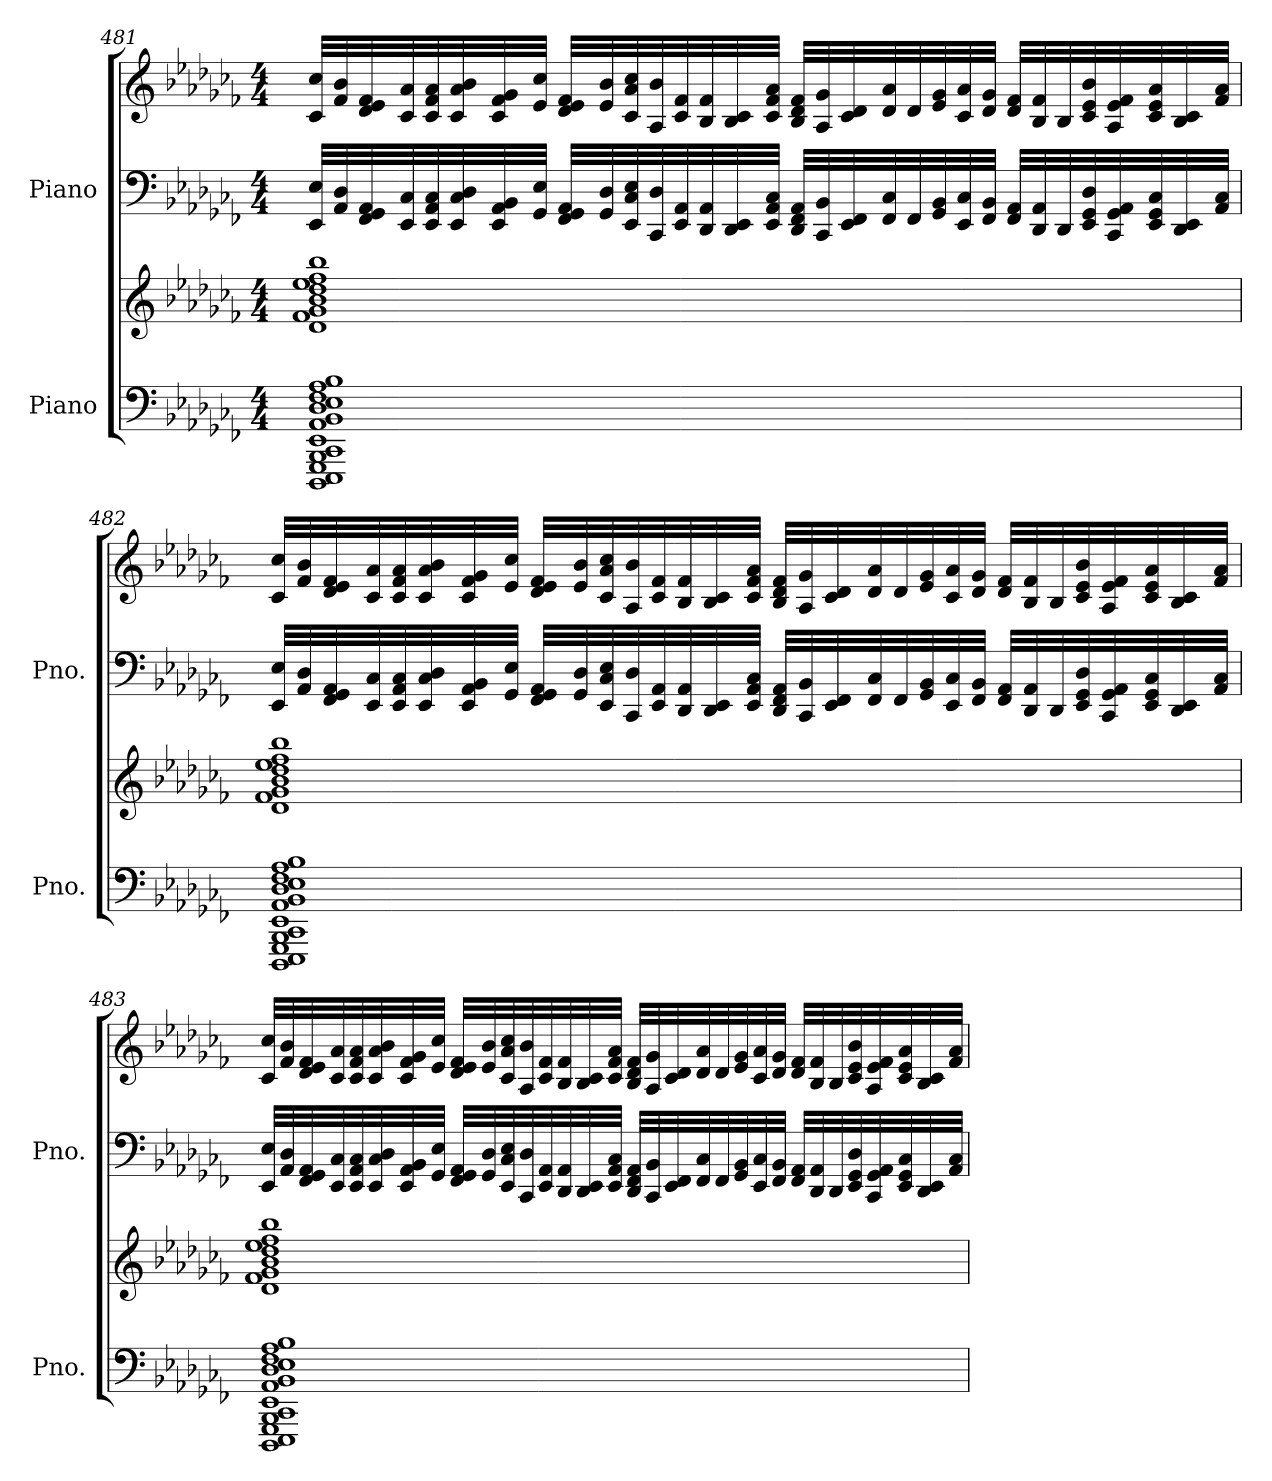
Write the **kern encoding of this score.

**kern	**kern	**kern	**kern
*part2	*part2	*part1	*part1
*staff4	*staff3	*staff2	*staff1
*I"Piano	*	*I"Piano	*
*I'Pno.	*	*I'Pno.	*
!!LO:LB:g=z
*clefF4	*clefG2	*clefF4	*clefG2
*ITrd14c24	*ITrd14c24	*ITrd-21c-36	*ITrd-21c-36
*k[b-e-a-d-g-c-f-]	*k[b-e-a-d-g-c-f-]	*k[b-e-a-d-g-c-f-]	*k[b-e-a-d-g-c-f-]
*M4/4	*M4/4	*M4/4	*M4/4
=481	=481	=481	=481
1DDDDD- 1EEEEE- 1GGGGG- 1BBBBB- 1CCCC- 1EEEE- 1AAAA- 1BBBB- 1DDD- 1EEE- 1FFF- 1AAA- 1BBB-	1DD- 1FF- 1GG- 1BB- 1D- 1E- 1F- 1B-	32ee-/ 32eee-/LLL	32cccc-/ 32ccccc-/LLL
.	.	32aa-/ 32ddd-/	32ffff-/ 32bbbb-/
.	.	32ff-/ 32gg-/ 32aa-/	32dddd-/ 32eeee-/ 32ffff-/
.	.	32ee-/ 32ccc-/	32cccc-/ 32aaaa-/
.	.	32ee-/ 32aa-/ 32ccc-/	32cccc-/ 32ffff-/ 32aaaa-/
.	.	32ee-/ 32ccc-/ 32ddd-/	32cccc-/ 32aaaa-/ 32bbbb-/
.	.	32ee-/ 32aa-/ 32bb-/	32cccc-/ 32ffff-/ 32gggg-/
.	.	32gg-/ 32eee-/JJJ	32eeee-/ 32ccccc-/JJJ
.	.	32ff-/ 32gg-/ 32aa-/LLL	32dddd-/ 32eeee-/ 32ffff-/LLL
.	.	32gg-/ 32ddd-/	32eeee-/ 32bbbb-/
.	.	32ee-/ 32ccc-/ 32eee-/	32cccc-/ 32aaaa-/ 32ccccc-/
.	.	32cc-/ 32ddd-/	32aaa-/ 32bbbb-/
.	.	32ee-/ 32aa-/	32cccc-/ 32ffff-/
.	.	32dd-/ 32aa-/	32bbb-/ 32ffff-/
.	.	32dd-/ 32ee-/	32bbb-/ 32cccc-/
.	.	32ee-/ 32aa-/ 32ccc-/JJJ	32cccc-/ 32ffff-/ 32aaaa-/JJJ
.	.	32dd-/ 32ff-/ 32aa-/LLL	32bbb-/ 32dddd-/ 32ffff-/LLL
.	.	32cc-/ 32bb-/	32aaa-/ 32gggg-/
.	.	32ee-/ 32ff-/	32cccc-/ 32dddd-/
.	.	32ff-/ 32ccc-/	32dddd-/ 32aaaa-/
.	.	32ff-/	32dddd-/
.	.	32gg-/ 32bb-/	32eeee-/ 32gggg-/
.	.	32ee-/ 32ccc-/	32cccc-/ 32aaaa-/
.	.	32ff-/ 32bb-/JJJ	32dddd-/ 32gggg-/JJJ
.	.	32ff-/ 32aa-/LLL	32dddd-/ 32ffff-/LLL
.	.	32dd-/ 32aa-/	32bbb-/ 32ffff-/
.	.	32dd-/	32bbb-/
.	.	32ee-/ 32gg-/ 32ddd-/	32cccc-/ 32eeee-/ 32bbbb-/
.	.	32cc-/ 32gg-/ 32aa-/	32aaa-/ 32eeee-/ 32ffff-/
.	.	32ee-/ 32gg-/ 32ccc-/	32cccc-/ 32eeee-/ 32aaaa-/
.	.	32dd-/ 32ee-/	32bbb-/ 32cccc-/
.	.	32aa-/ 32ccc-/JJJ	32ffff-/ 32aaaa-/JJJ
!!LO:LB:g=z
=482	=482	=482	=482
1DDDDD- 1EEEEE- 1GGGGG- 1BBBBB- 1CCCC- 1EEEE- 1AAAA- 1BBBB- 1DDD- 1EEE- 1FFF- 1AAA- 1BBB-	1DD- 1FF- 1GG- 1BB- 1D- 1E- 1F- 1B-	32ee-/ 32eee-/LLL	32cccc-/ 32ccccc-/LLL
.	.	32aa-/ 32ddd-/	32ffff-/ 32bbbb-/
.	.	32ff-/ 32gg-/ 32aa-/	32dddd-/ 32eeee-/ 32ffff-/
.	.	32ee-/ 32ccc-/	32cccc-/ 32aaaa-/
.	.	32ee-/ 32aa-/ 32ccc-/	32cccc-/ 32ffff-/ 32aaaa-/
.	.	32ee-/ 32ccc-/ 32ddd-/	32cccc-/ 32aaaa-/ 32bbbb-/
.	.	32ee-/ 32aa-/ 32bb-/	32cccc-/ 32ffff-/ 32gggg-/
.	.	32gg-/ 32eee-/JJJ	32eeee-/ 32ccccc-/JJJ
.	.	32ff-/ 32gg-/ 32aa-/LLL	32dddd-/ 32eeee-/ 32ffff-/LLL
.	.	32gg-/ 32ddd-/	32eeee-/ 32bbbb-/
.	.	32ee-/ 32ccc-/ 32eee-/	32cccc-/ 32aaaa-/ 32ccccc-/
.	.	32cc-/ 32ddd-/	32aaa-/ 32bbbb-/
.	.	32ee-/ 32aa-/	32cccc-/ 32ffff-/
.	.	32dd-/ 32aa-/	32bbb-/ 32ffff-/
.	.	32dd-/ 32ee-/	32bbb-/ 32cccc-/
.	.	32ee-/ 32aa-/ 32ccc-/JJJ	32cccc-/ 32ffff-/ 32aaaa-/JJJ
.	.	32dd-/ 32ff-/ 32aa-/LLL	32bbb-/ 32dddd-/ 32ffff-/LLL
.	.	32cc-/ 32bb-/	32aaa-/ 32gggg-/
.	.	32ee-/ 32ff-/	32cccc-/ 32dddd-/
.	.	32ff-/ 32ccc-/	32dddd-/ 32aaaa-/
.	.	32ff-/	32dddd-/
.	.	32gg-/ 32bb-/	32eeee-/ 32gggg-/
.	.	32ee-/ 32ccc-/	32cccc-/ 32aaaa-/
.	.	32ff-/ 32bb-/JJJ	32dddd-/ 32gggg-/JJJ
.	.	32ff-/ 32aa-/LLL	32dddd-/ 32ffff-/LLL
.	.	32dd-/ 32aa-/	32bbb-/ 32ffff-/
.	.	32dd-/	32bbb-/
.	.	32ee-/ 32gg-/ 32ddd-/	32cccc-/ 32eeee-/ 32bbbb-/
.	.	32cc-/ 32gg-/ 32aa-/	32aaa-/ 32eeee-/ 32ffff-/
.	.	32ee-/ 32gg-/ 32ccc-/	32cccc-/ 32eeee-/ 32aaaa-/
.	.	32dd-/ 32ee-/	32bbb-/ 32cccc-/
.	.	32aa-/ 32ccc-/JJJ	32ffff-/ 32aaaa-/JJJ
!!LO:PB:g=z
=483	=483	=483	=483
1DDDDD- 1EEEEE- 1GGGGG- 1BBBBB- 1CCCC- 1EEEE- 1AAAA- 1BBBB- 1DDD- 1EEE- 1FFF- 1AAA- 1BBB-	1DD- 1FF- 1GG- 1BB- 1D- 1E- 1F- 1B-	32ee-/ 32eee-/LLL	32cccc-/ 32ccccc-/LLL
.	.	32aa-/ 32ddd-/	32ffff-/ 32bbbb-/
.	.	32ff-/ 32gg-/ 32aa-/	32dddd-/ 32eeee-/ 32ffff-/
.	.	32ee-/ 32ccc-/	32cccc-/ 32aaaa-/
.	.	32ee-/ 32aa-/ 32ccc-/	32cccc-/ 32ffff-/ 32aaaa-/
.	.	32ee-/ 32ccc-/ 32ddd-/	32cccc-/ 32aaaa-/ 32bbbb-/
.	.	32ee-/ 32aa-/ 32bb-/	32cccc-/ 32ffff-/ 32gggg-/
.	.	32gg-/ 32eee-/JJJ	32eeee-/ 32ccccc-/JJJ
.	.	32ff-/ 32gg-/ 32aa-/LLL	32dddd-/ 32eeee-/ 32ffff-/LLL
.	.	32gg-/ 32ddd-/	32eeee-/ 32bbbb-/
.	.	32ee-/ 32ccc-/ 32eee-/	32cccc-/ 32aaaa-/ 32ccccc-/
.	.	32cc-/ 32ddd-/	32aaa-/ 32bbbb-/
.	.	32ee-/ 32aa-/	32cccc-/ 32ffff-/
.	.	32dd-/ 32aa-/	32bbb-/ 32ffff-/
.	.	32dd-/ 32ee-/	32bbb-/ 32cccc-/
.	.	32ee-/ 32aa-/ 32ccc-/JJJ	32cccc-/ 32ffff-/ 32aaaa-/JJJ
.	.	32dd-/ 32ff-/ 32aa-/LLL	32bbb-/ 32dddd-/ 32ffff-/LLL
.	.	32cc-/ 32bb-/	32aaa-/ 32gggg-/
.	.	32ee-/ 32ff-/	32cccc-/ 32dddd-/
.	.	32ff-/ 32ccc-/	32dddd-/ 32aaaa-/
.	.	32ff-/	32dddd-/
.	.	32gg-/ 32bb-/	32eeee-/ 32gggg-/
.	.	32ee-/ 32ccc-/	32cccc-/ 32aaaa-/
.	.	32ff-/ 32bb-/JJJ	32dddd-/ 32gggg-/JJJ
.	.	32ff-/ 32aa-/LLL	32dddd-/ 32ffff-/LLL
.	.	32dd-/ 32aa-/	32bbb-/ 32ffff-/
.	.	32dd-/	32bbb-/
.	.	32ee-/ 32gg-/ 32ddd-/	32cccc-/ 32eeee-/ 32bbbb-/
.	.	32cc-/ 32gg-/ 32aa-/	32aaa-/ 32eeee-/ 32ffff-/
.	.	32ee-/ 32gg-/ 32ccc-/	32cccc-/ 32eeee-/ 32aaaa-/
.	.	32dd-/ 32ee-/	32bbb-/ 32cccc-/
.	.	32aa-/ 32ccc-/JJJ	32ffff-/ 32aaaa-/JJJ
=	=	=	=
*-	*-	*-	*-
